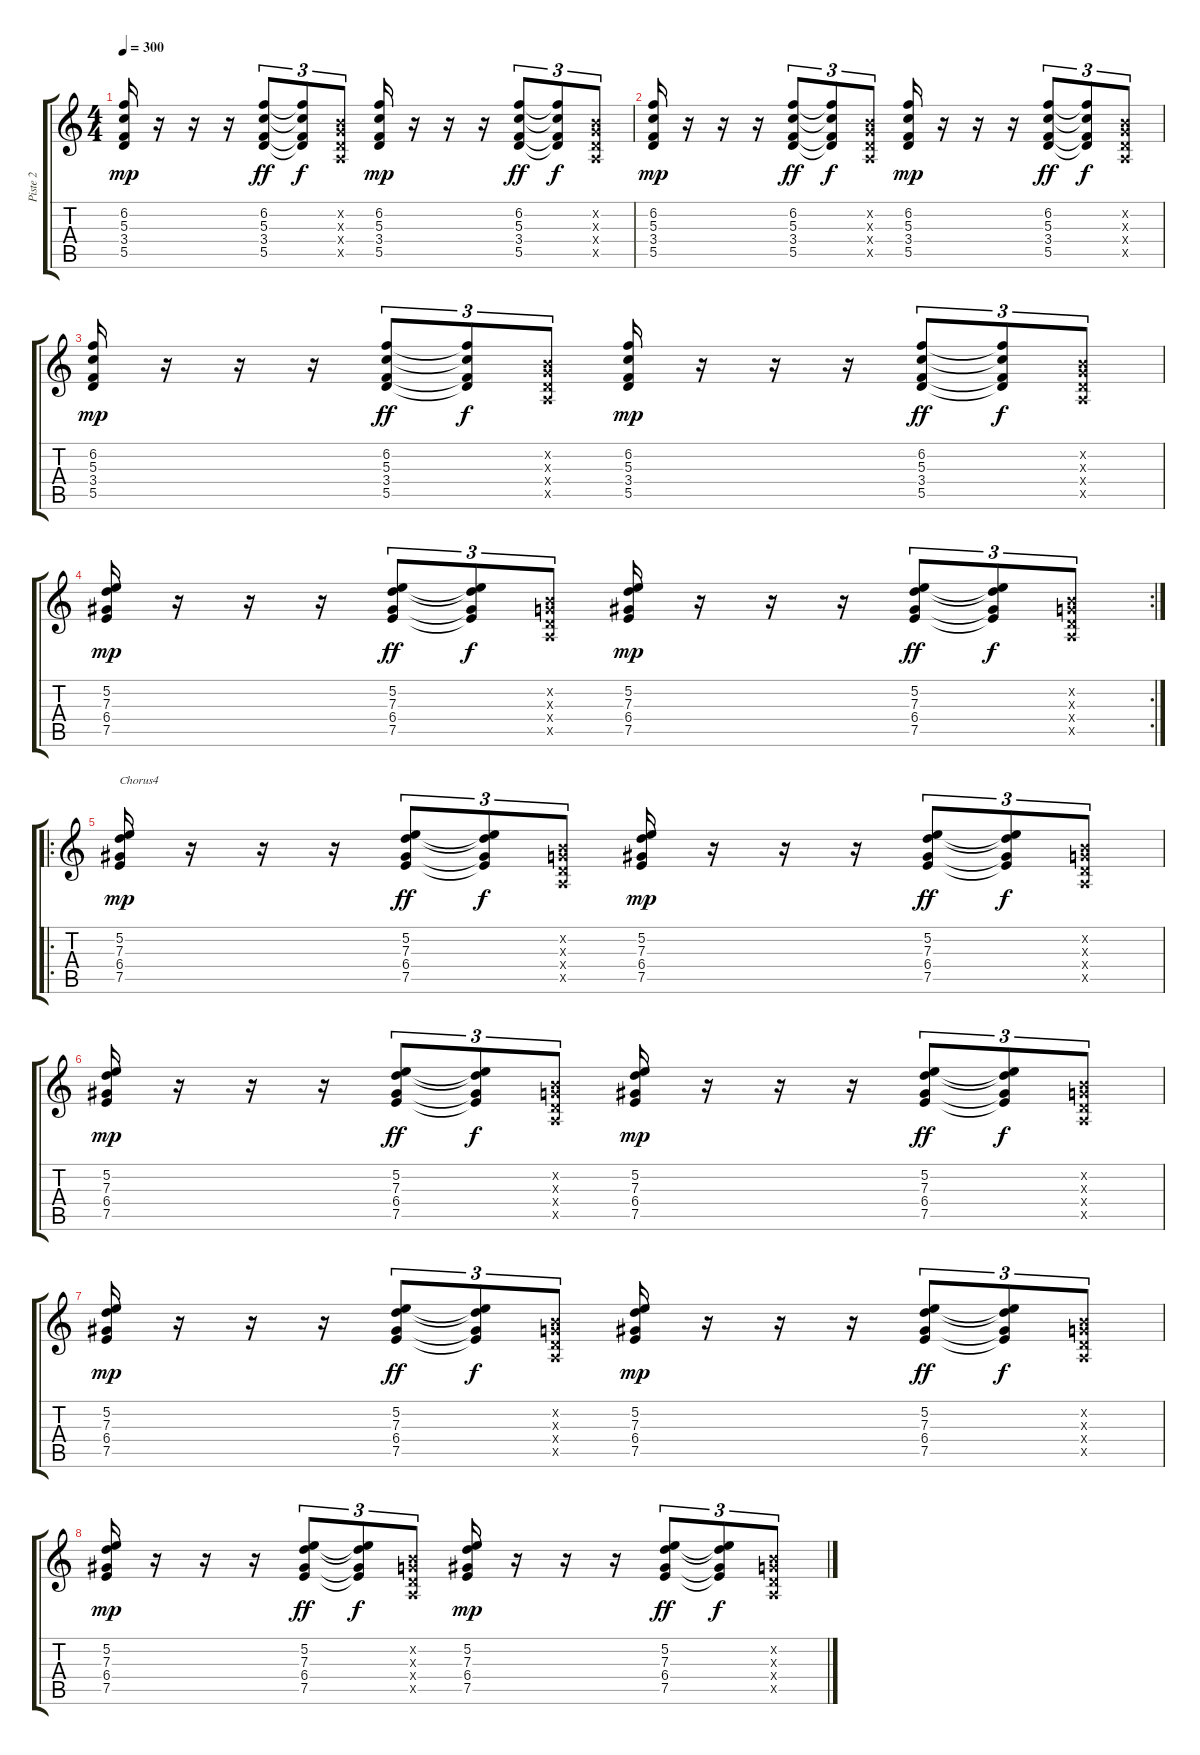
\track ("Piste 2" "Piste 2") {instrument acousticguitarnylon}
\staff {score tabs}
\tuning (E4 B3 G3 D3 A2 E2) {hide}
\ts (4 4)
\tempo 300
\clef g2
\ks c
(6.2 5.3 3.4 5.5).16{dy mp} r.16 r.16 r.16 (6.2 5.3 3.4 5.5).8{tu (3 2) dy ff} (6.2{t} 5.3{t} 3.4{t} 5.5{t}).8{tu (3 2) dy f} (0.2{x} 0.3{x} 0.4{x} 0.5{x}).8{tu (3 2)} (6.2 5.3 3.4 5.5).16{dy mp} r.16 r.16 r.16 (6.2 5.3 3.4 5.5).8{tu (3 2) dy ff} (6.2{t} 5.3{t} 3.4{t} 5.5{t}).8{tu (3 2) dy f} (0.2{x} 0.3{x} 0.4{x} 0.5{x}).8{tu (3 2)} |
(6.2 5.3 3.4 5.5).16{dy mp} r.16 r.16 r.16 (6.2 5.3 3.4 5.5).8{tu (3 2) dy ff} (6.2{t} 5.3{t} 3.4{t} 5.5{t}).8{tu (3 2) dy f} (0.2{x} 0.3{x} 0.4{x} 0.5{x}).8{tu (3 2)} (6.2 5.3 3.4 5.5).16{dy mp} r.16 r.16 r.16 (6.2 5.3 3.4 5.5).8{tu (3 2) dy ff} (6.2{t} 5.3{t} 3.4{t} 5.5{t}).8{tu (3 2) dy f} (0.2{x} 0.3{x} 0.4{x} 0.5{x}).8{tu (3 2)} |
(6.2 5.3 3.4 5.5).16{dy mp} r.16 r.16 r.16 (6.2 5.3 3.4 5.5).8{tu (3 2) dy ff} (6.2{t} 5.3{t} 3.4{t} 5.5{t}).8{tu (3 2) dy f} (0.2{x} 0.3{x} 0.4{x} 0.5{x}).8{tu (3 2)} (6.2 5.3 3.4 5.5).16{dy mp} r.16 r.16 r.16 (6.2 5.3 3.4 5.5).8{tu (3 2) dy ff} (6.2{t} 5.3{t} 3.4{t} 5.5{t}).8{tu (3 2) dy f} (0.2{x} 0.3{x} 0.4{x} 0.5{x}).8{tu (3 2)} |
\rc 2
(5.2 7.3 6.4 7.5).16{dy mp} r.16 r.16 r.16 (5.2 7.3 6.4 7.5).8{tu (3 2) dy ff} (5.2{t} 7.3{t} 6.4{t} 7.5{t}).8{tu (3 2) dy f} (0.2{x} 0.3{x} 0.4{x} 0.5{x}).8{tu (3 2)} (5.2 7.3 6.4 7.5).16{dy mp} r.16 r.16 r.16 (5.2 7.3 6.4 7.5).8{tu (3 2) dy ff} (5.2{t} 7.3{t} 6.4{t} 7.5{t}).8{tu (3 2) dy f} (0.2{x} 0.3{x} 0.4{x} 0.5{x}).8{tu (3 2)} |
\ro
(5.2 7.3 6.4 7.5).16{txt "Chorus4" dy mp} r.16 r.16 r.16 (5.2 7.3 6.4 7.5).8{tu (3 2) dy ff} (5.2{t} 7.3{t} 6.4{t} 7.5{t}).8{tu (3 2) dy f} (0.2{x} 0.3{x} 0.4{x} 0.5{x}).8{tu (3 2)} (5.2 7.3 6.4 7.5).16{dy mp} r.16 r.16 r.16 (5.2 7.3 6.4 7.5).8{tu (3 2) dy ff} (5.2{t} 7.3{t} 6.4{t} 7.5{t}).8{tu (3 2) dy f} (0.2{x} 0.3{x} 0.4{x} 0.5{x}).8{tu (3 2)} |
(5.2 7.3 6.4 7.5).16{dy mp} r.16 r.16 r.16 (5.2 7.3 6.4 7.5).8{tu (3 2) dy ff} (5.2{t} 7.3{t} 6.4{t} 7.5{t}).8{tu (3 2) dy f} (0.2{x} 0.3{x} 0.4{x} 0.5{x}).8{tu (3 2)} (5.2 7.3 6.4 7.5).16{dy mp} r.16 r.16 r.16 (5.2 7.3 6.4 7.5).8{tu (3 2) dy ff} (5.2{t} 7.3{t} 6.4{t} 7.5{t}).8{tu (3 2) dy f} (0.2{x} 0.3{x} 0.4{x} 0.5{x}).8{tu (3 2)} |
(5.2 7.3 6.4 7.5).16{dy mp} r.16 r.16 r.16 (5.2 7.3 6.4 7.5).8{tu (3 2) dy ff} (5.2{t} 7.3{t} 6.4{t} 7.5{t}).8{tu (3 2) dy f} (0.2{x} 0.3{x} 0.4{x} 0.5{x}).8{tu (3 2)} (5.2 7.3 6.4 7.5).16{dy mp} r.16 r.16 r.16 (5.2 7.3 6.4 7.5).8{tu (3 2) dy ff} (5.2{t} 7.3{t} 6.4{t} 7.5{t}).8{tu (3 2) dy f} (0.2{x} 0.3{x} 0.4{x} 0.5{x}).8{tu (3 2)} |
(5.2 7.3 6.4 7.5).16{dy mp} r.16 r.16 r.16 (5.2 7.3 6.4 7.5).8{tu (3 2) dy ff} (5.2{t} 7.3{t} 6.4{t} 7.5{t}).8{tu (3 2) dy f} (0.2{x} 0.3{x} 0.4{x} 0.5{x}).8{tu (3 2)} (5.2 7.3 6.4 7.5).16{dy mp} r.16 r.16 r.16 (5.2 7.3 6.4 7.5).8{tu (3 2) dy ff} (5.2{t} 7.3{t} 6.4{t} 7.5{t}).8{tu (3 2) dy f} (0.2{x} 0.3{x} 0.4{x} 0.5{x}).8{tu (3 2)}
